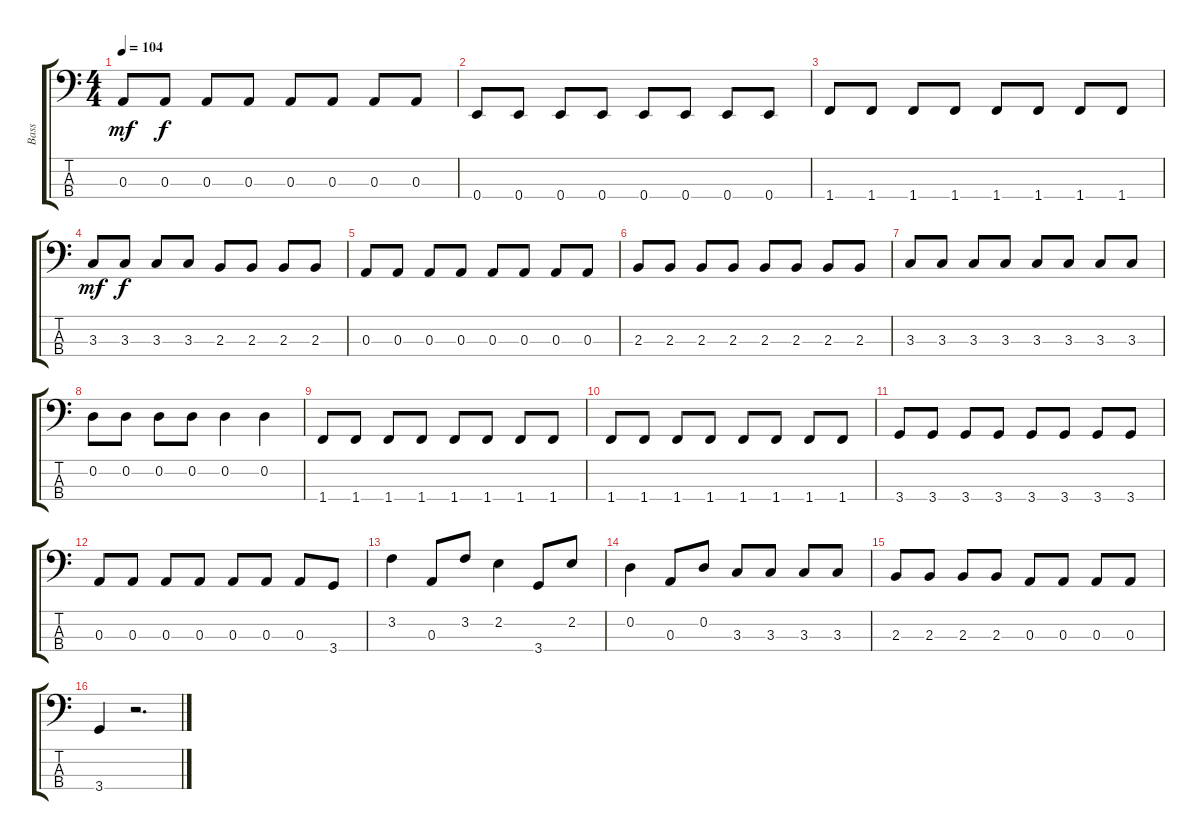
\track ("Bass" "Bass") {instrument electricbassfinger}
\staff {score tabs}
\tuning (G2 D2 A1 E1) {hide}
\ts (4 4)
\tempo 104
\clef f4
\ks c
0.3.8{dy mf} 0.3.8{dy f} 0.3.8 0.3.8 0.3.8 0.3.8 0.3.8 0.3.8 |
0.4.8 0.4.8 0.4.8 0.4.8 0.4.8 0.4.8 0.4.8 0.4.8 |
1.4.8 1.4.8 1.4.8 1.4.8 1.4.8 1.4.8 1.4.8 1.4.8 |
3.3.8{dy mf} 3.3.8{dy f} 3.3.8 3.3.8 2.3.8 2.3.8 2.3.8 2.3.8 |
0.3.8 0.3.8 0.3.8 0.3.8 0.3.8 0.3.8 0.3.8 0.3.8 |
2.3.8 2.3.8 2.3.8 2.3.8 2.3.8 2.3.8 2.3.8 2.3.8 |
3.3.8 3.3.8 3.3.8 3.3.8 3.3.8 3.3.8 3.3.8 3.3.8 |
0.2.8 0.2.8 0.2.8 0.2.8 0.2.4 0.2.4 |
1.4.8 1.4.8 1.4.8 1.4.8 1.4.8 1.4.8 1.4.8 1.4.8 |
1.4.8 1.4.8 1.4.8 1.4.8 1.4.8 1.4.8 1.4.8 1.4.8 |
3.4.8 3.4.8 3.4.8 3.4.8 3.4.8 3.4.8 3.4.8 3.4.8 |
0.3.8 0.3.8 0.3.8 0.3.8 0.3.8 0.3.8 0.3.8 3.4.8 |
3.2.4 0.3.8 3.2.8 2.2.4 3.4.8 2.2.8 |
0.2.4 0.3.8 0.2.8 3.3.8 3.3.8 3.3.8 3.3.8 |
2.3.8 2.3.8 2.3.8 2.3.8 0.3.8 0.3.8 0.3.8 0.3.8 |
3.4.4 r.2{d}
